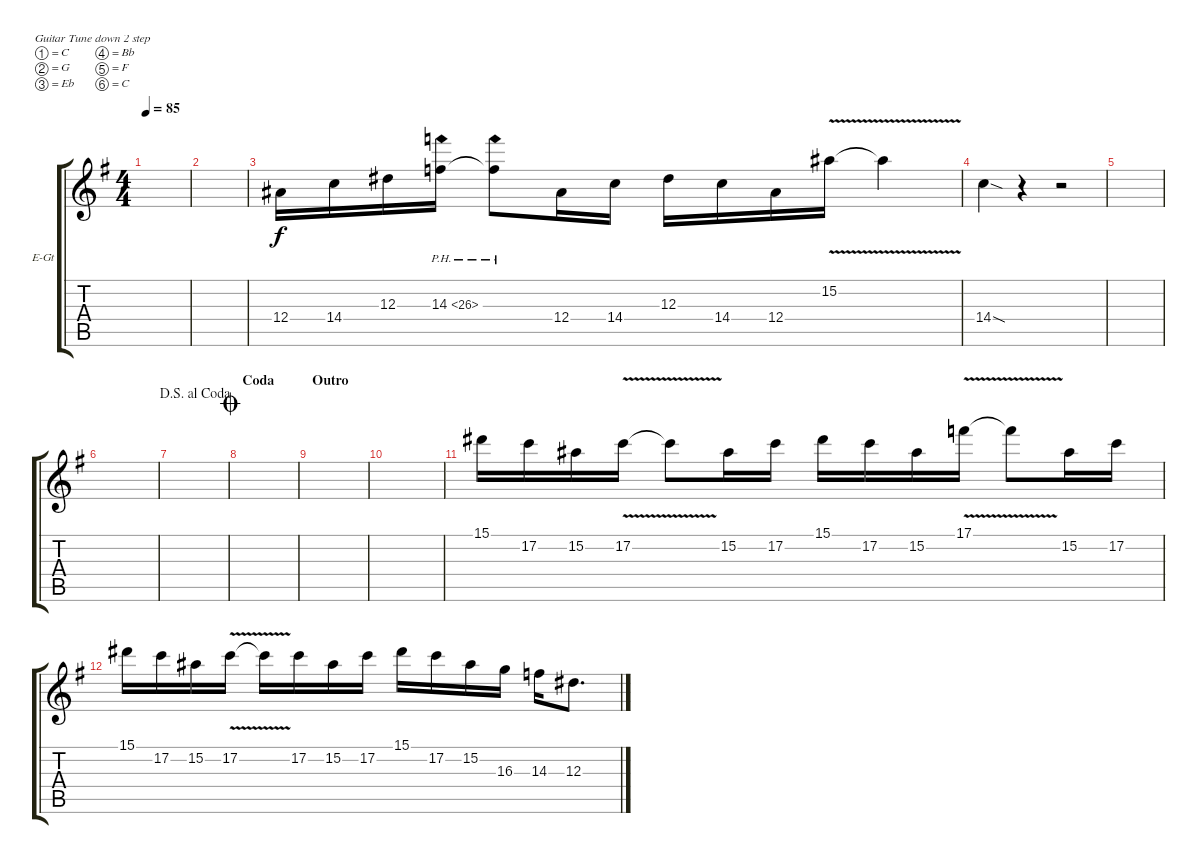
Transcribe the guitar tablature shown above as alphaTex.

\defaultSystemsLayout 4
\bracketExtendMode groupsimilarinstruments
\firstSystemTrackNameOrientation horizontal
\otherSystemsTrackNameOrientation horizontal
\track ("Guitar 5(solo)" "E-Gt") {instrument distortionguitar}
\staff {score tabs}
\tuning (C4 G3 Eb3 Bb2 F2 C2)
\ts (4 4)
\tempo 85
\clef g2
\ks g
|
|
12.4.16 14.4.16 12.3.16 14.3{ph 12}.16 14.3{ph 12 t}.8 12.4.16 14.4.16 12.3.16 14.4.16 12.4.16 15.2{v}.16 15.2{v t}.4 |
14.4{sod}.4 r.4 r.2 |
|
|
\jump dalsegnoalcoda
|
\section ("" "Coda")
\jump coda
|
\section ("" "Outro")
|
|
15.1.16 17.2.16 15.2.16 17.2{v}.16 17.2{v t}.8 15.2.16 17.2.16 15.1.16 17.2.16 15.2.16 17.1{v}.16 17.1{v t}.8 15.2.16 17.2.16 |
15.1.16 17.2.16 15.2.16 17.2{v}.16 17.2{v t}.16 17.2.16 15.2.16 17.2.16 15.1.16 17.2.16 15.2.16 16.3.16 14.3.16 12.3.8{d}
